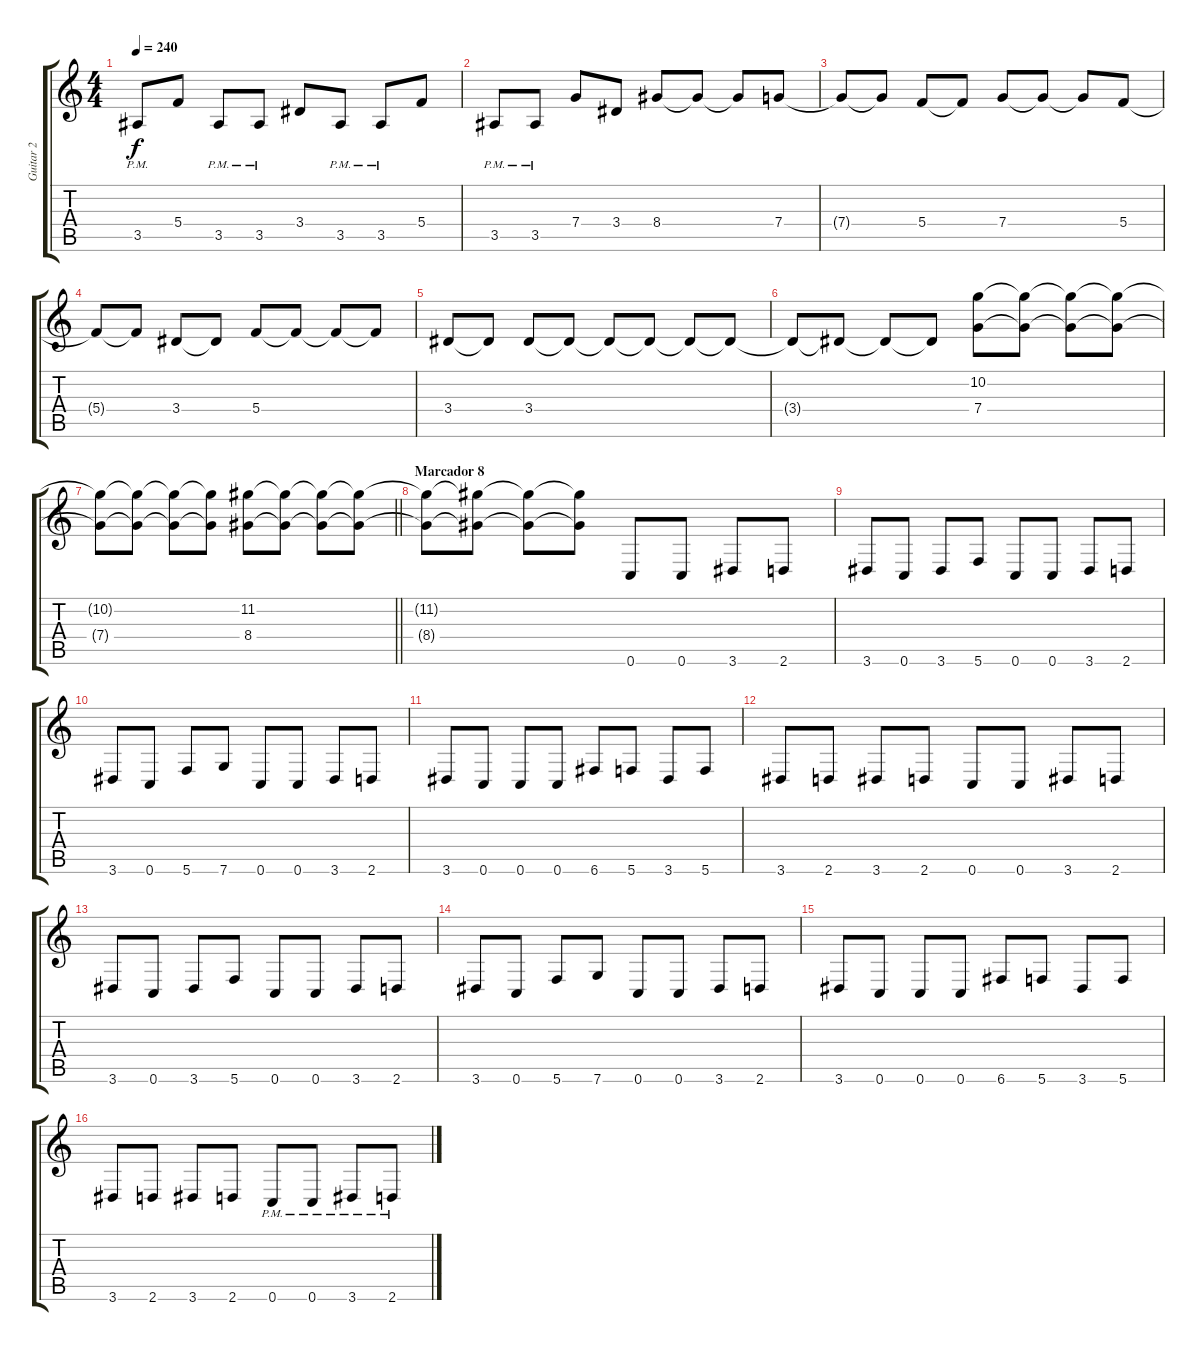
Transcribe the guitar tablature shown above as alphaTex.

\track ("Guitar 2" "Guitar 2") {instrument distortionguitar}
\staff {score tabs}
\tuning (D4 A3 F3 C3 G2 C2) {hide}
\ts (4 4)
\tempo 240
\clef g2
\ks c
3.5{pm}.8{dy f} 5.4.8 3.5{pm}.8 3.5{pm}.8 3.4.8 3.5{pm}.8 3.5{pm}.8 5.4.8 |
3.5{pm}.8 3.5{pm}.8 7.4.8 3.4.8 8.4.8 8.4{t}.8 8.4{t}.8 7.4.8 |
7.4{t}.8 7.4{t}.8 5.4.8 5.4{t}.8 7.4.8 7.4{t}.8 7.4{t}.8 5.4.8 |
5.4{t}.8 5.4{t}.8 3.4.8 3.4{t}.8 5.4.8 5.4{t}.8 5.4{t}.8 5.4{t}.8 |
3.4.8 3.4{t}.8 3.4.8 3.4{t}.8 3.4{t}.8 3.4{t}.8 3.4{t}.8 3.4{t}.8 |
3.4{t}.8 3.4{t}.8 3.4{t}.8 3.4{t}.8 (10.2 7.4).8 (10.2{t} 7.4{t}).8 (10.2{t} 7.4{t}).8 (10.2{t} 7.4{t}).8 |
\barLineRight lightlight
(10.2{t} 7.4{t}).8 (10.2{t} 7.4{t}).8 (10.2{t} 7.4{t}).8 (10.2{t} 7.4{t}).8 (11.2 8.4).8 (11.2{t} 8.4{t}).8 (11.2{t} 8.4{t}).8 (11.2{t} 8.4{t}).8 |
\section ("" "Marcador 8")
(11.2{t} 8.4{t}).8 (11.2{t} 8.4{t}).8 (11.2{t} 8.4{t}).8 (11.2{t} 8.4{t}).8 0.6.8 0.6.8 3.6.8 2.6.8 |
3.6.8 0.6.8 3.6.8 5.6.8 0.6.8 0.6.8 3.6.8 2.6.8 |
3.6.8 0.6.8 5.6.8 7.6.8 0.6.8 0.6.8 3.6.8 2.6.8 |
3.6.8 0.6.8 0.6.8 0.6.8 6.6.8 5.6.8 3.6.8 5.6.8 |
3.6.8 2.6.8 3.6.8 2.6.8 0.6.8 0.6.8 3.6.8 2.6.8 |
3.6.8 0.6.8 3.6.8 5.6.8 0.6.8 0.6.8 3.6.8 2.6.8 |
3.6.8 0.6.8 5.6.8 7.6.8 0.6.8 0.6.8 3.6.8 2.6.8 |
3.6.8 0.6.8 0.6.8 0.6.8 6.6.8 5.6.8 3.6.8 5.6.8 |
3.6.8 2.6.8 3.6.8 2.6.8 0.6{pm}.8 0.6{pm}.8 3.6{pm}.8 2.6{pm}.8
